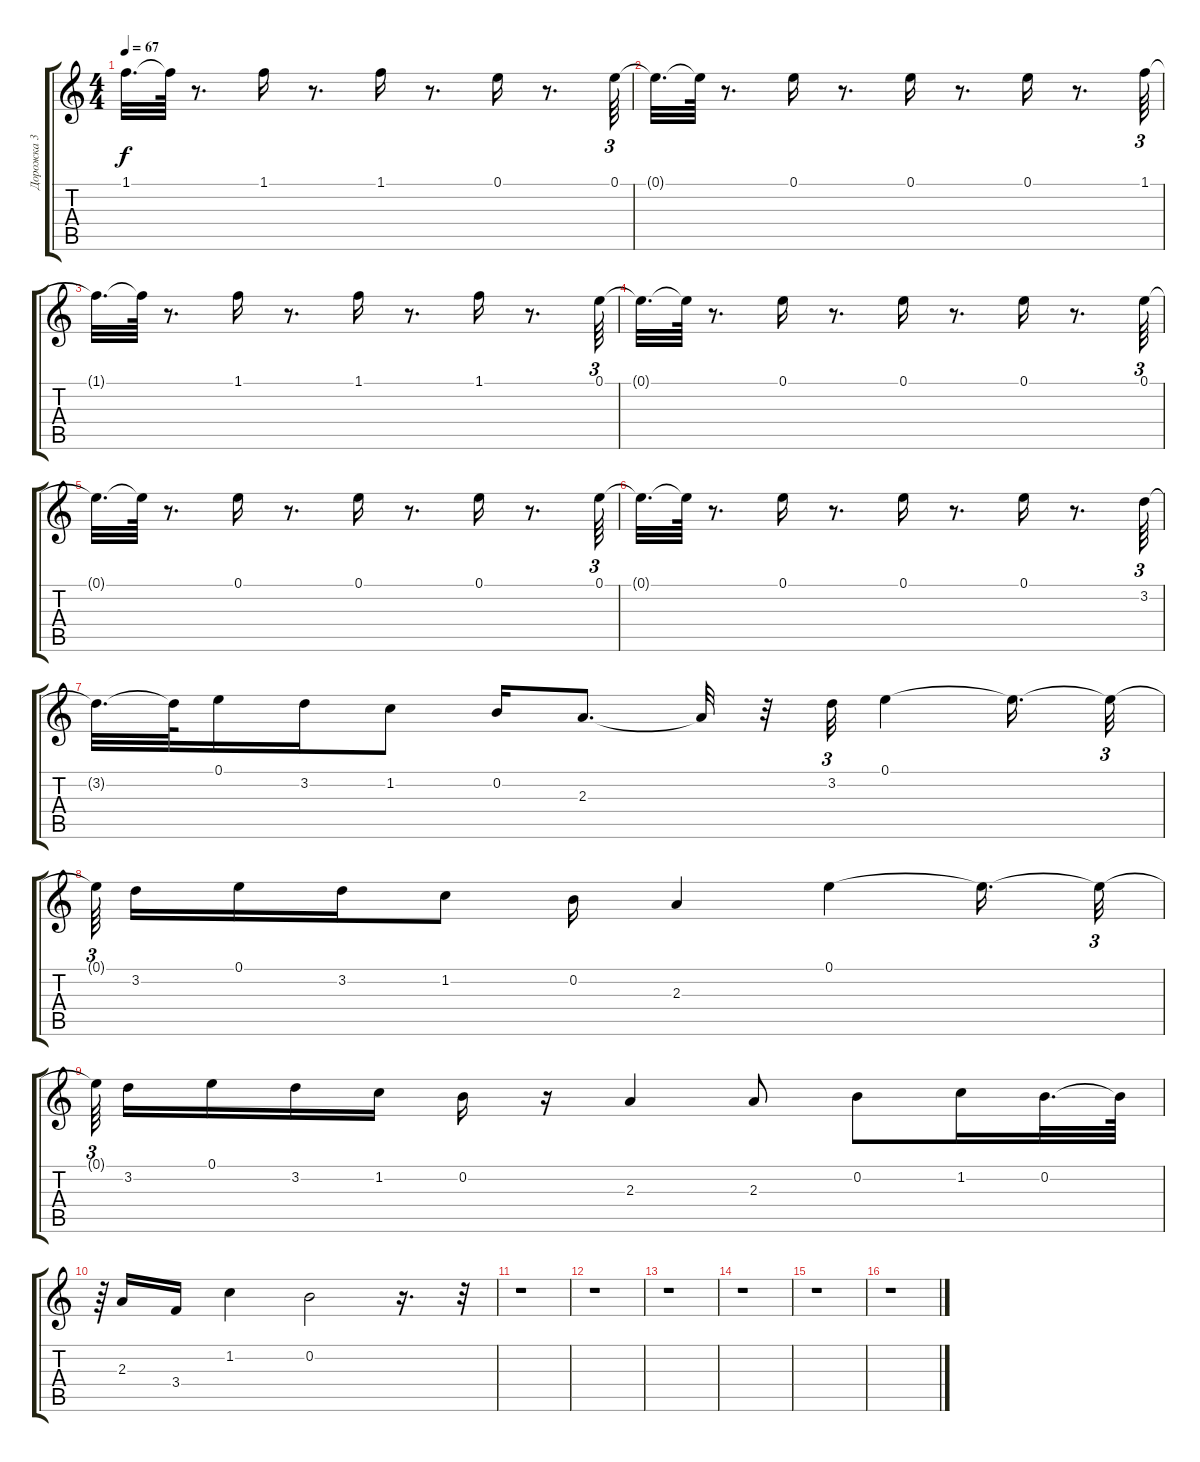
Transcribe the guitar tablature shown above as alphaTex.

\track ("Дорожка 3" "Дорожка 3") {instrument electricguitarclean}
\staff {score tabs}
\tuning (E4 B3 G3 D3 A2 E2) {hide}
\ts (4 4)
\tempo 67
\clef g2
\ks c
1.1{t}.32{d dy f} 1.1{t}.64 r.8{d} 1.1.16 r.8{d} 1.1.16 r.8{d} 0.1.16 r.8{d} 0.1.64{tu (3 2)} |
0.1{t}.32{d} 0.1{t}.64 r.8{d} 0.1.16 r.8{d} 0.1.16 r.8{d} 0.1.16 r.8{d} 1.1.64{tu (3 2)} |
1.1{t}.32{d} 1.1{t}.64 r.8{d} 1.1.16 r.8{d} 1.1.16 r.8{d} 1.1.16 r.8{d} 0.1.64{tu (3 2)} |
0.1{t}.32{d} 0.1{t}.64 r.8{d} 0.1.16 r.8{d} 0.1.16 r.8{d} 0.1.16 r.8{d} 0.1.64{tu (3 2)} |
0.1{t}.32{d} 0.1{t}.64 r.8{d} 0.1.16 r.8{d} 0.1.16 r.8{d} 0.1.16 r.8{d} 0.1.64{tu (3 2)} |
0.1{t}.32{d} 0.1{t}.64 r.8{d} 0.1.16 r.8{d} 0.1.16 r.8{d} 0.1.16 r.8{d} 3.2.64{tu (3 2)} |
3.2{t}.32{d} 3.2{t}.64 0.1.16 3.2.16 1.2.8 0.2.16 2.3.8{d} 2.3{t}.32 r.32 3.2.32{tu (3 2)} 0.1.4 0.1{t}.16{d} 0.1{t}.32{tu (3 2)} |
0.1{t}.64{tu (3 2)} 3.2.16 0.1.16 3.2.16 1.2.8 0.2.16 2.3.4 0.1.4 0.1{t}.16{d} 0.1{t}.32{tu (3 2)} |
0.1{t}.64{tu (3 2)} 3.2.16 0.1.16 3.2.16 1.2.16 0.2.16 r.16 2.3.4 2.3.8 0.2.8 1.2.16 0.2.32{d} 0.2{t}.64 |
r.64{tu (3 2)} 2.3.16 3.4.16 1.2.4 0.2.2 r.16{d} r.32{tu (3 2)} |
r.1 |
r.1 |
r.1 |
r.1 |
r.1 |
r.1
